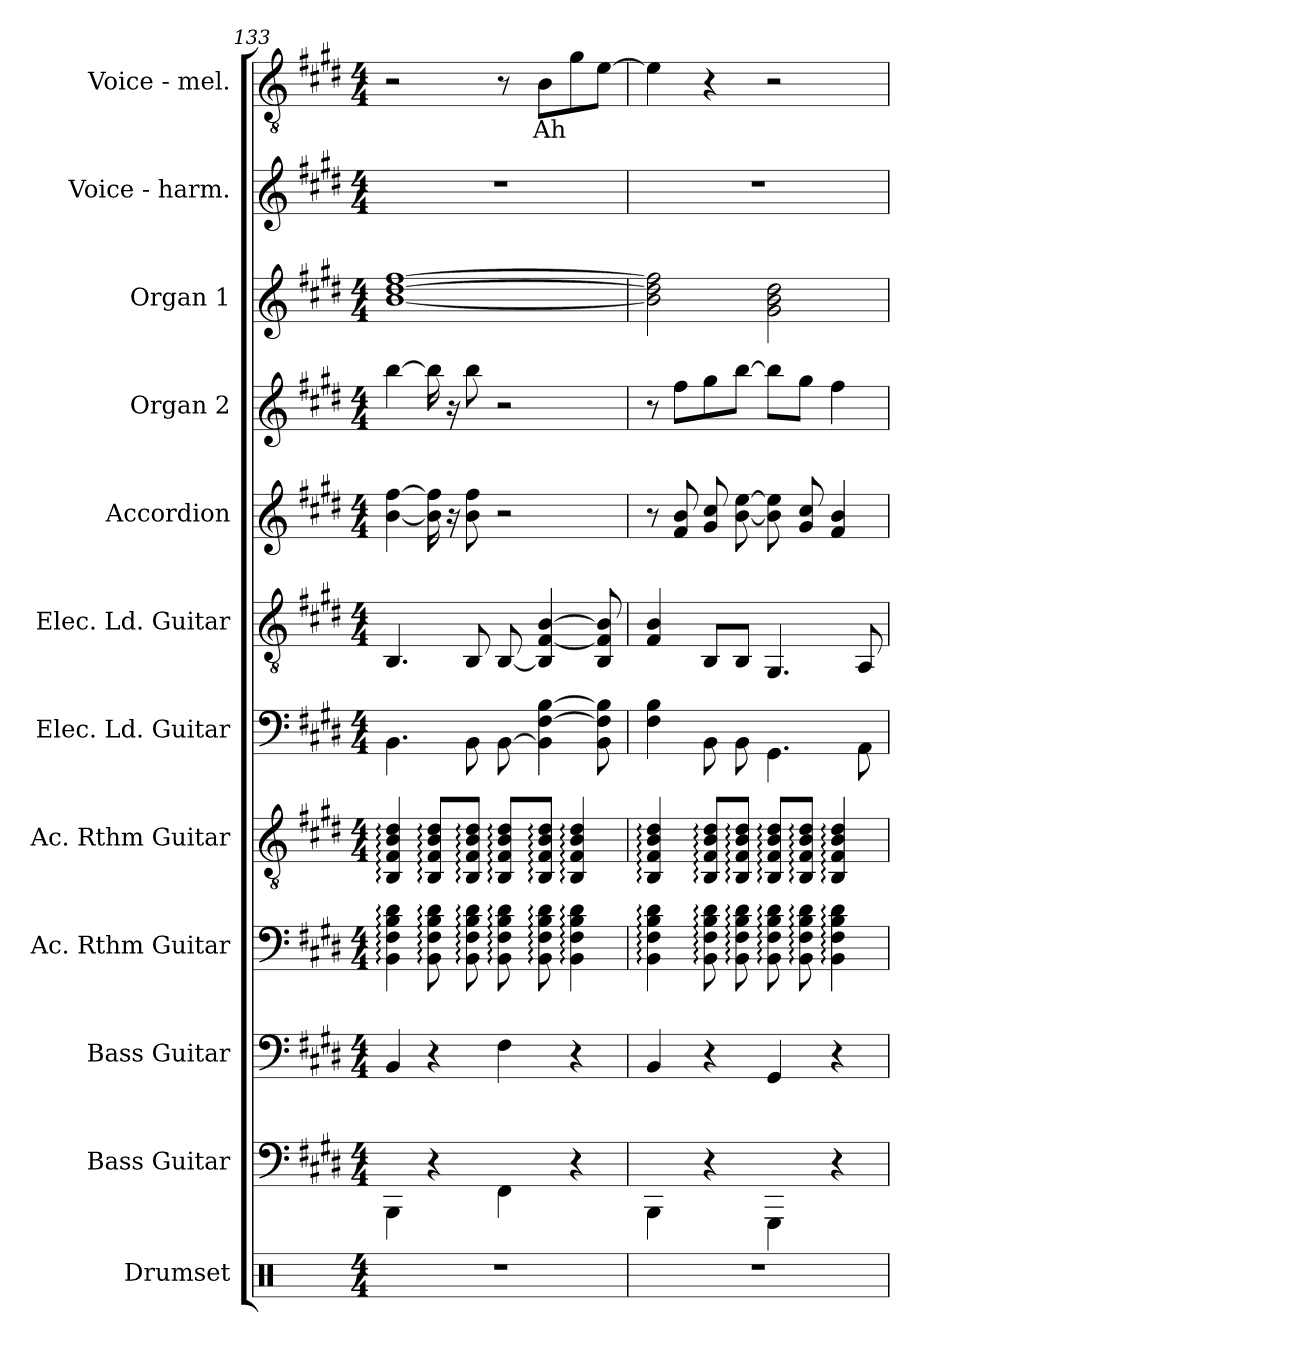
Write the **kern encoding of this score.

**kern	**kern	**kern	**kern	**kern	**kern	**kern	**kern	**kern	**kern	**kern	**kern	**text
*part12	*part11	*part10	*part9	*part8	*part7	*part6	*part5	*part4	*part3	*part2	*part1	*part1
*staff12	*staff11	*staff10	*staff9	*staff8	*staff7	*staff6	*staff5	*staff4	*staff3	*staff2	*staff1	*staff1
*I"Drumset	*I"Bass Guitar	*I"Bass Guitar	*I"Ac. Rthm Guitar	*I"Ac. Rthm Guitar	*I"Elec. Ld. Guitar	*I"Elec. Ld. Guitar	*I"Accordion	*I"Organ 2	*I"Organ 1	*I"Voice - harm.	*I"Voice - mel.	*
*I'Drums	*I'Bass	*I'Bass	*I'R. Guit.	*I'R. Guit.	*I'Ld. Guit.	*I'Ld. Guit.	*I'Acc.	*I'Org. 2	*I'Org. 1	*I'Harm.	*I'Mel.	*
*clefX	*	*clefF4	*	*clefGv2	*	*clefGv2	*clefG2	*clefG2	*clefG2	*clefG2	*clefGv2	*
*	*ITrd7c12	*ITrd7c12	*	*	*	*	*	*	*	*	*	*
*k[]	*k[f#c#g#d#]	*k[f#c#g#d#]	*k[f#c#g#d#]	*k[f#c#g#d#]	*k[f#c#g#d#]	*k[f#c#g#d#]	*k[f#c#g#d#]	*k[f#c#g#d#]	*k[f#c#g#d#]	*k[f#c#g#d#]	*k[f#c#g#d#]	*
*M4/4	*M4/4	*M4/4	*M4/4	*M4/4	*M4/4	*M4/4	*M4/4	*M4/4	*M4/4	*M4/4	*M4/4	*
=133	=133	=133	=133	=133	=133	=133	=133	=133	=133	=133	=133	=133
1r	4BBBB\	4BBB/	4BB\: 4F#\: 4B\: 4d#\:	4BB/: 4F#/: 4B/: 4d#/:	4.BB\	4.BB/	[4b\ [4ff#\	[4bb\	[1b [1dd# [1ff#	1r	2r	.
.	4r	4r	8BB\: 8F#\: 8B\: 8d#\:	8BB/: 8F#/: 8B/: 8d#/:L	.	.	16b\] 16ff#\]	16bb\]	.	.	.	.
.	.	.	.	.	.	.	16r	16r	.	.	.	.
.	.	.	8BB\: 8F#\: 8B\: 8d#\:	8BB/: 8F#/: 8B/: 8d#/:J	8BB\	8BB/	8b\ 8ff#\	8bb\	.	.	.	.
.	4FFF#\	4FF#\	8BB\: 8F#\: 8B\: 8d#\:	8BB/: 8F#/: 8B/: 8d#/:L	[8BB\	[8BB/	2r	2r	.	.	8r	.
!	!	!	!	!	!	!	!	!	!	!	!	!LO:LY:b
.	.	.	8BB\: 8F#\: 8B\: 8d#\:	8BB/: 8F#/: 8B/: 8d#/:J	4BB\] [4F#\ [4B\	4BB/] [4F#/ [4B/	.	.	.	.	8B\L	Ah
.	4r	4r	4BB\: 4F#\: 4B\: 4d#\:	4BB/: 4F#/: 4B/: 4d#/:	.	.	.	.	.	.	8g#\	.
.	.	.	.	.	8BB\ 8F#\] 8B\]	8BB/ 8F#/] 8B/]	.	.	.	.	[8e\J	.
=134	=134	=134	=134	=134	=134	=134	=134	=134	=134	=134	=134	=134
1r	4BBBB\	4BBB/	4BB\: 4F#\: 4B\: 4d#\:	4BB/: 4F#/: 4B/: 4d#/:	4F#\ 4B\	4F#/ 4B/	8r	8r	2b\] 2dd#\] 2ff#\]	1r	4e\]	.
.	.	.	.	.	.	.	8f#/ 8b/	8ff#\L	.	.	.	.
.	4r	4r	8BB\: 8F#\: 8B\: 8d#\:	8BB/: 8F#/: 8B/: 8d#/:L	8BB\	8BB/L	8g#/ 8cc#/	8gg#\	.	.	4r	.
.	.	.	8BB\: 8F#\: 8B\: 8d#\:	8BB/: 8F#/: 8B/: 8d#/:J	8BB\	8BB/J	[8b\ [8ee\	[8bb\J	.	.	.	.
.	4GGGG#\	4GGG#/	8BB\: 8F#\: 8B\: 8d#\:	8BB/: 8F#/: 8B/: 8d#/:L	4.GG#\	4.GG#/	8b\] 8ee\]	8bb\L]	2g#\ 2b\ 2dd#\	.	2r	.
.	.	.	8BB\: 8F#\: 8B\: 8d#\:	8BB/: 8F#/: 8B/: 8d#/:J	.	.	8g#/ 8cc#/	8gg#\J	.	.	.	.
.	4r	4r	4BB\: 4F#\: 4B\: 4d#\:	4BB/: 4F#/: 4B/: 4d#/:	.	.	4f#/ 4b/	4ff#\	.	.	.	.
.	.	.	.	.	8AA\	8AA/	.	.	.	.	.	.
=	=	=	=	=	=	=	=	=	=	=	=	=
*-	*-	*-	*-	*-	*-	*-	*-	*-	*-	*-	*-	*-
